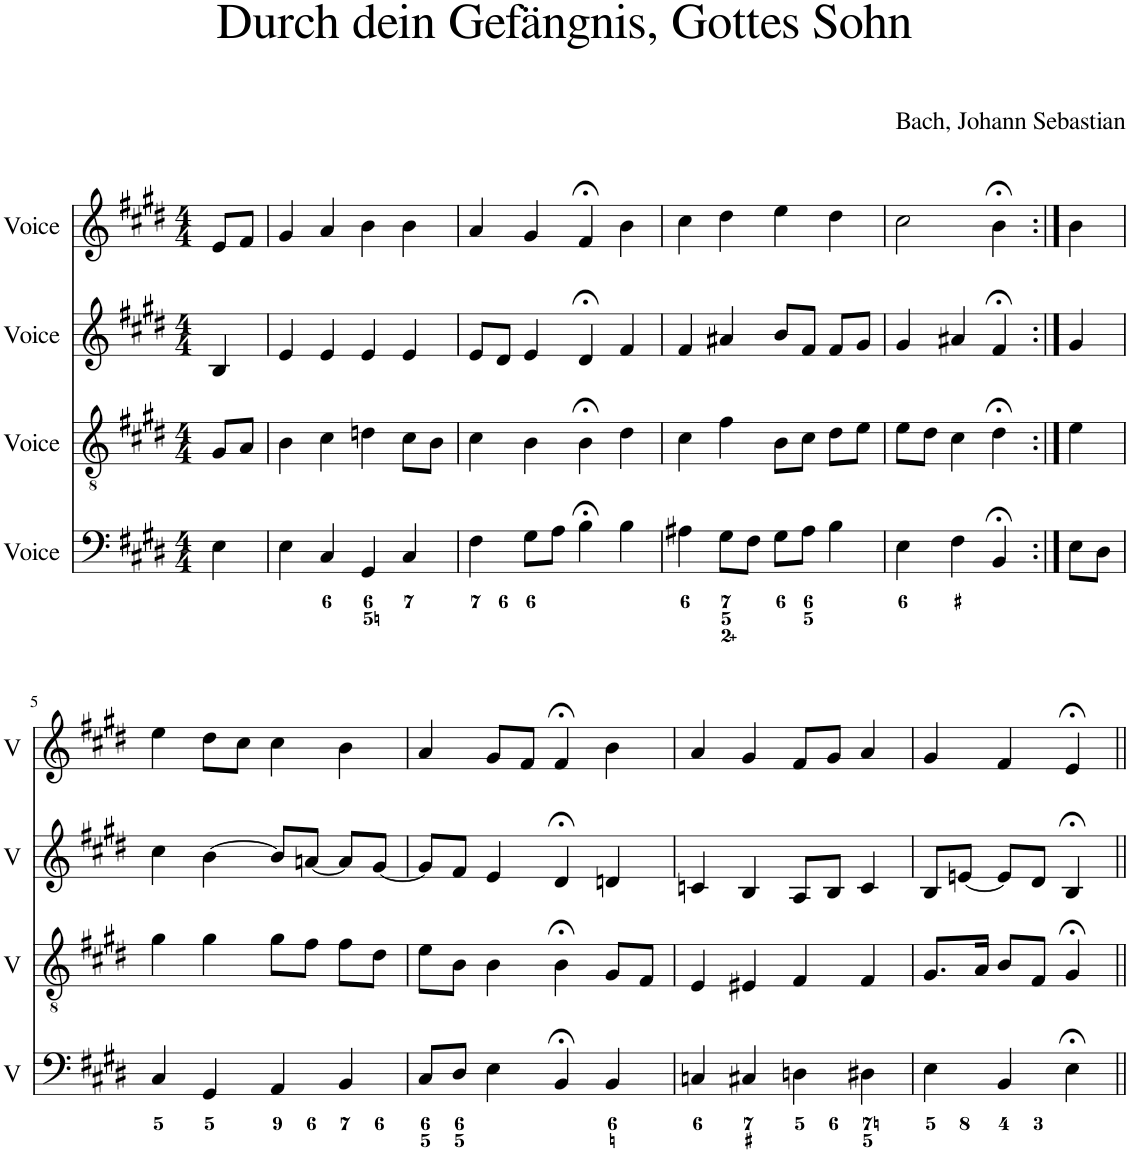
**kern	**kern	**kern	**kern
*part4	*part3	*part2	*part1
*staff4	*staff3	*staff2	*staff1
*I"Voice	*I"Voice	*I"Voice	*I"Voice
*I'V	*I'V	*I'V	*I'V
*clefF4	*clefGv2	*clefG2	*clefG2
*k[f#c#g#d#]	*k[f#c#g#d#]	*k[f#c#g#d#]	*k[f#c#g#d#]
*M4/4	*M4/4	*M4/4	*M4/4
=	=	=	=
4E\	8G#/L	4B/	8e/L
.	8A/J	.	8f#/J
=1	=1	=1	=1
4E\	4B\	4e/	4g#/
4C#/	4c#\	4e/	4a/
4GG#/	4dn\	4e/	4b\
4C#/	8c#\L	4e/	4b\
.	8B\J	.	.
=2	=2	=2	=2
4F#\	4c#\	8e/L	4a/
.	.	8d#/J	.
8G#\L	4B\	4e/	4g#/
8A\J	.	.	.
4B;<\	4B;<\	4d#;</	4f#;</
4B\	4d#\	4f#/	4b\
=3	=3	=3	=3
4A#X\	4c#\	4f#/	4cc#\
8G#\L	4f#\	4a#X/	4dd#\
8F#\J	.	.	.
8G#\L	8B\L	8b/L	4ee\
8A#\J	8c#\J	8f#/J	.
4B\	8d#\L	8f#/L	4dd#\
.	8e\J	8g#/J	.
=4	=4	=4	=4
4E\	8e\L	4g#/	2cc#\
.	8d#\J	.	.
4F#\	4c#\	4a#X/	.
4BB;</	4d#;<\	4f#;</	4b;<\
=4X1:|!	=4X1:|!	=4X1:|!	=4X1:|!
8E\L	4e\	4g#/	4b\
8D#\J	.	.	.
!!LO:LB:g=z
=5	=5	=5	=5
4C#/	4g#\	4cc#\	4ee\
4GG#/	4g#\	[4b\	8dd#\L
.	.	.	8cc#\J
4AA/	8g#\L	8b/L]	4cc#\
.	8f#\J	[8an/J	.
4BB/	8f#\L	8a/L]	4b\
.	8d#\J	[8g#/J	.
=6	=6	=6	=6
8C#/L	8e\L	8g#/L]	4a/
8D#/J	8B\J	8f#/J	.
4E\	4B\	4e/	8g#/L
.	.	.	8f#/J
4BB;</	4B;<\	4d#;</	4f#;</
4BB/	8G#/L	4dn/	4b\
.	8F#/J	.	.
=7	=7	=7	=7
4Cn/	4E/	4cn/	4a/
4C#X/	4E#X/	4B/	4g#/
4Dn\	4F#/	8A/L	8f#/L
.	.	8B/J	8g#/J
4D#X\	4F#/	4c/	4a/
=8	=8	=8	=8
4E\	8.G#/L	8B/L	4g#/
.	.	[8en/J	.
.	16A/Jk	.	.
4BB/	8B/L	8e/L]	4f#/
.	8F#/J	8d#/J	.
4E;<\	4G#;</	4B;</	4e;</
=||	=||	=||	=||
*-	*-	*-	*-
